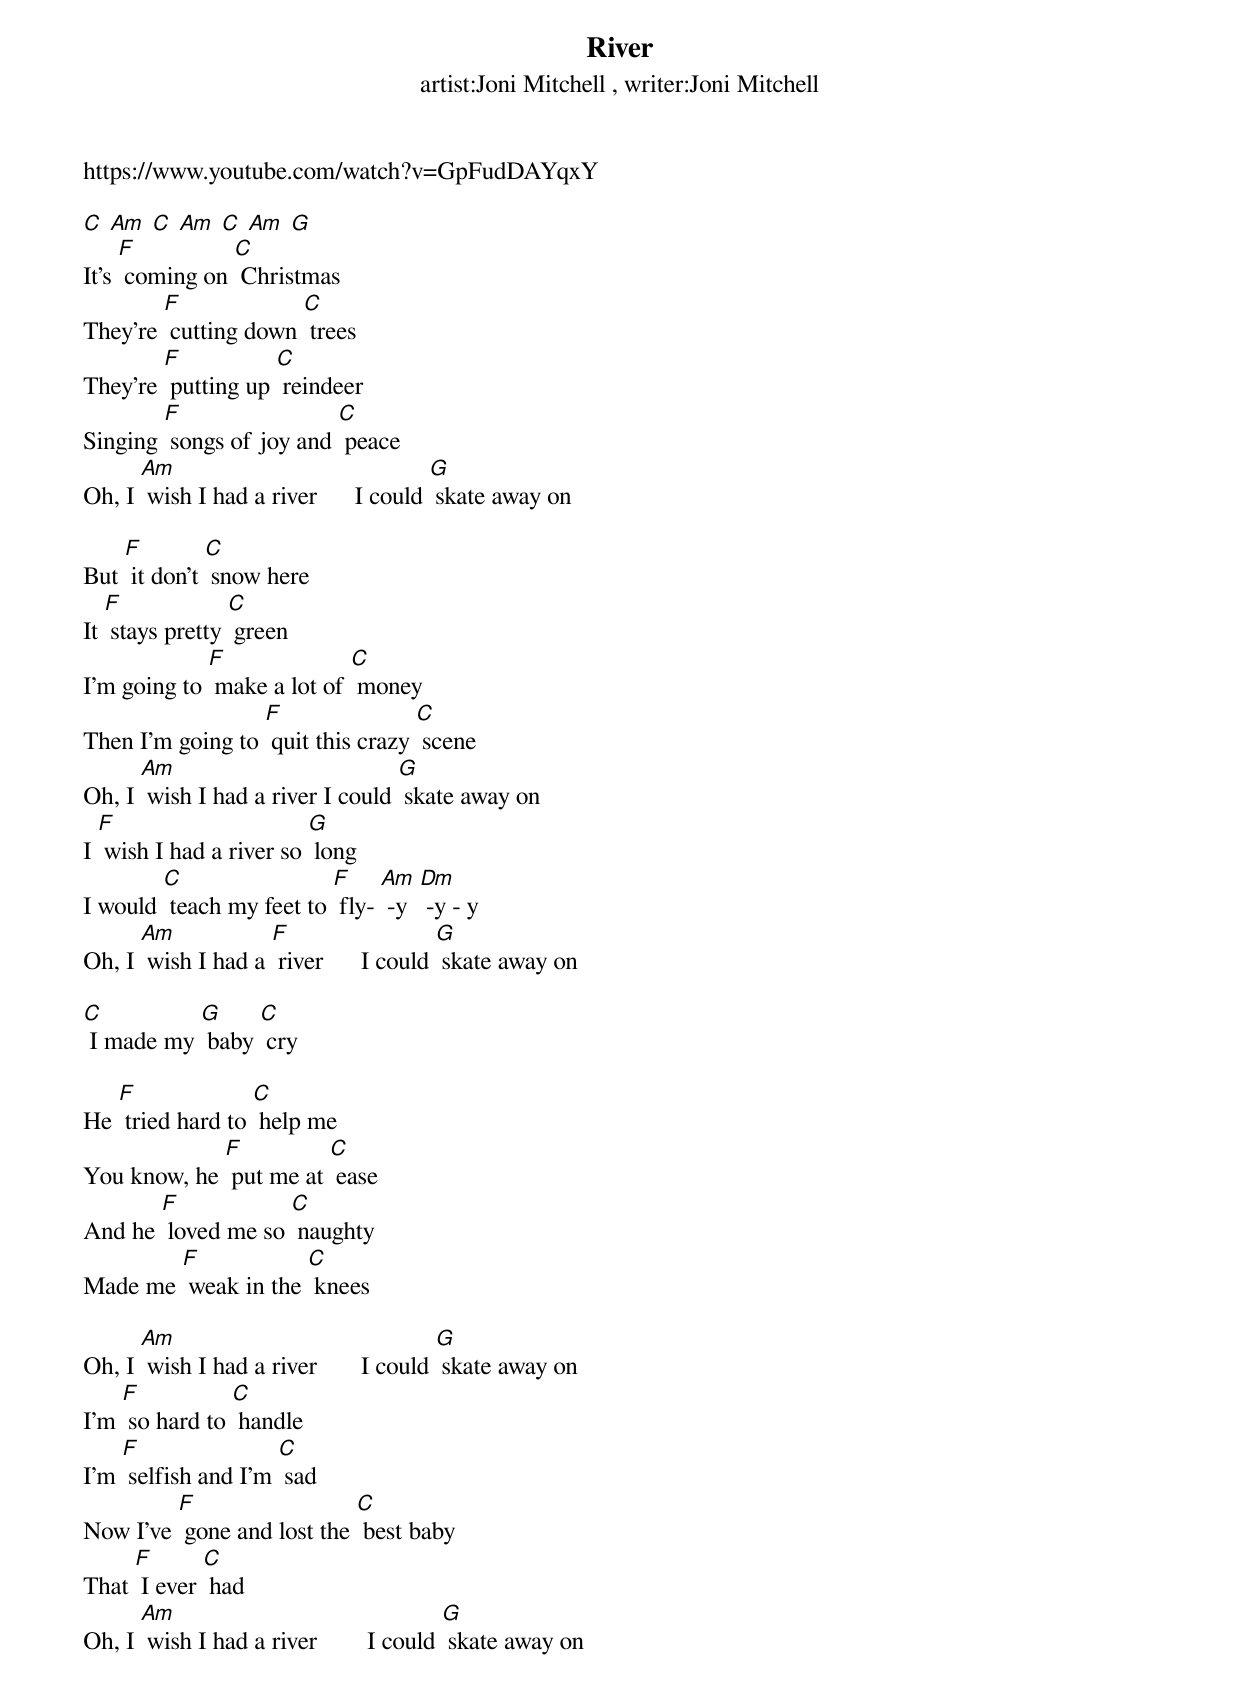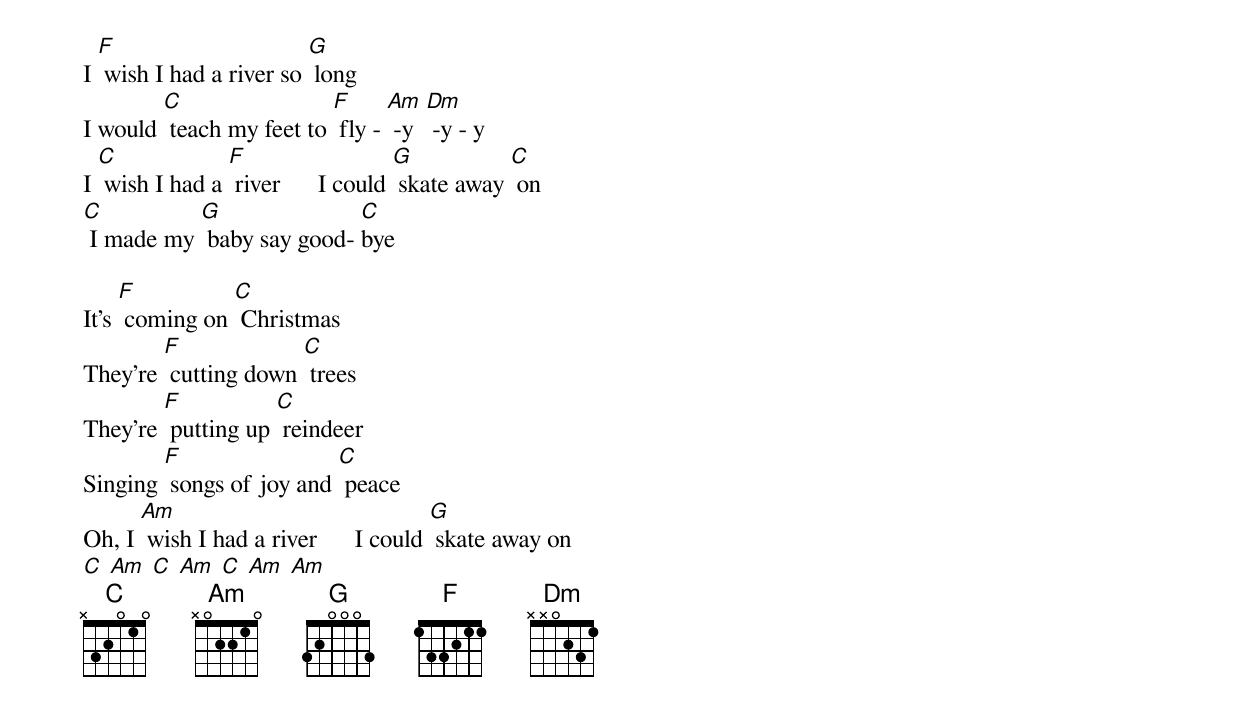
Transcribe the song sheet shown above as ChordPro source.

{t: River}
{st: artist:Joni Mitchell , writer:Joni Mitchell}
https://www.youtube.com/watch?v=GpFudDAYqxY

[C] [Am] [C] [Am] [C] [Am] [G]
It's [F] coming on [C] Christmas
They're [F] cutting down [C] trees
They're [F] putting up [C] reindeer
Singing [F] songs of joy and [C] peace
Oh, I [Am] wish I had a river      I could [G] skate away on

But [F] it don't [C] snow here
It [F] stays pretty [C] green
I'm going to [F] make a lot of [C] money
Then I'm going to [F] quit this crazy [C] scene
Oh, I [Am] wish I had a river I could [G] skate away on
I [F] wish I had a river so [G] long
I would [C] teach my feet to [F] fly- [Am] -y  [Dm] -y - y
Oh, I [Am] wish I had a [F] river      I could [G] skate away on

[C] I made my [G] baby [C] cry

He [F] tried hard to [C] help me
You know, he [F] put me at [C] ease
And he [F] loved me so [C] naughty
Made me [F] weak in the [C] knees

Oh, I [Am] wish I had a river       I could [G] skate away on
I'm [F] so hard to [C] handle
I'm [F] selfish and I'm [C] sad
Now I've [F] gone and lost the [C] best baby
That [F] I ever [C] had
Oh, I [Am] wish I had a river        I could [G] skate away on
I [F] wish I had a river so [G] long
I would [C] teach my feet to [F] fly - [Am] -y  [Dm] -y - y
I [C] wish I had a [F] river      I could [G] skate away [C] on
[C] I made my [G] baby say good- [C]bye

It's [F] coming on [C] Christmas
They're [F] cutting down [C] trees
They're [F] putting up [C] reindeer
Singing [F] songs of joy and [C] peace
Oh, I [Am] wish I had a river      I could [G] skate away on
[C] [Am] [C] [Am] [C] [Am] [Am]
